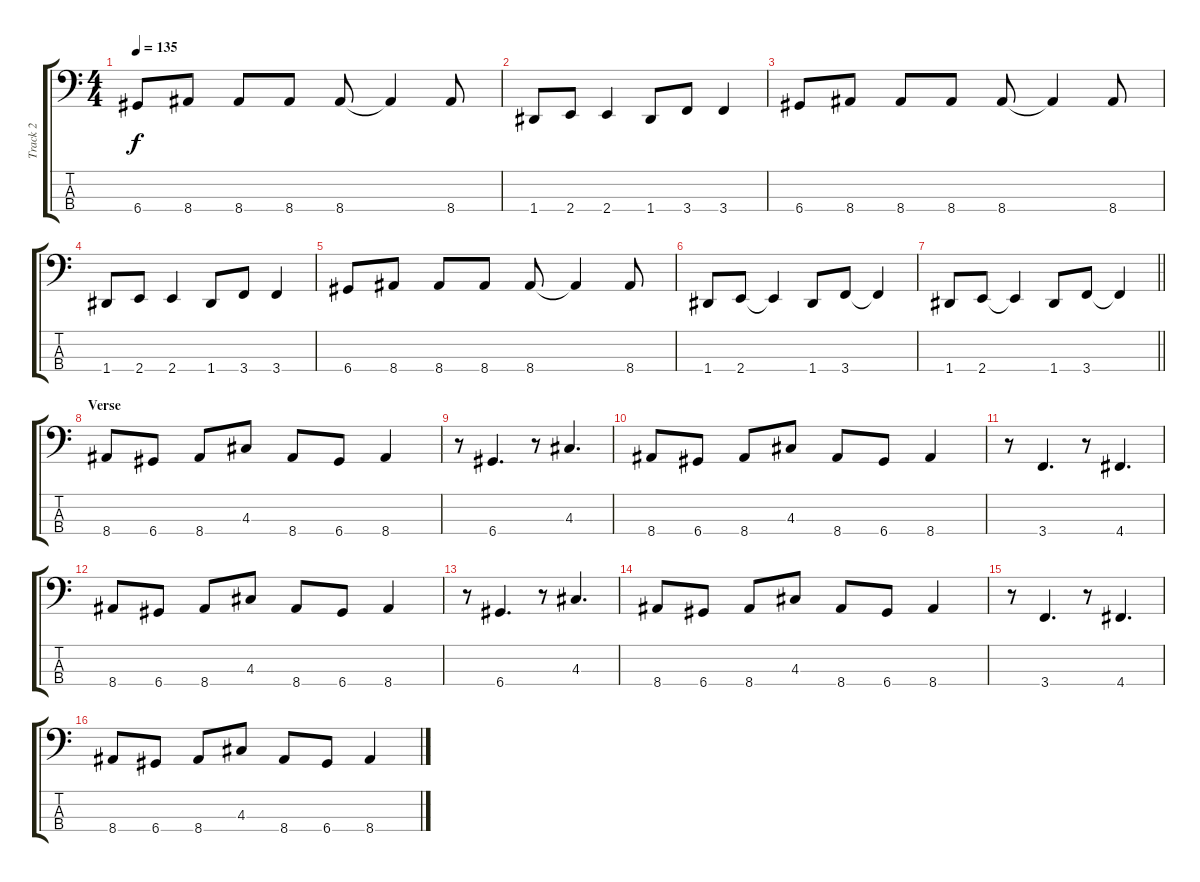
\track ("Track 2" "Track 2") {instrument electricbasspick}
\staff {score tabs}
\tuning (G2 D2 A1 D1) {hide}
\ts (4 4)
\tempo 135
\clef f4
\ks c
6.4.8{dy f} 8.4.8 8.4.8 8.4.8 8.4.8 8.4{t}.4 8.4.8 |
1.4.8 2.4.8 2.4.4 1.4.8 3.4.8 3.4.4 |
6.4.8 8.4.8 8.4.8 8.4.8 8.4.8 8.4{t}.4 8.4.8 |
1.4.8 2.4.8 2.4.4 1.4.8 3.4.8 3.4.4 |
6.4.8 8.4.8 8.4.8 8.4.8 8.4.8 8.4{t}.4 8.4.8 |
1.4.8 2.4.8 2.4{t}.4 1.4.8 3.4.8 3.4{t}.4 |
\barLineRight lightlight
1.4.8 2.4.8 2.4{t}.4 1.4.8 3.4.8 3.4{t}.4 |
\section ("" "Verse")
8.4.8 6.4.8 8.4.8 4.3.8 8.4.8 6.4.8 8.4.4 |
r.8 6.4.4{d} r.8 4.3.4{d} |
8.4.8 6.4.8 8.4.8 4.3.8 8.4.8 6.4.8 8.4.4 |
r.8 3.4.4{d} r.8 4.4.4{d} |
8.4.8 6.4.8 8.4.8 4.3.8 8.4.8 6.4.8 8.4.4 |
r.8 6.4.4{d} r.8 4.3.4{d} |
8.4.8 6.4.8 8.4.8 4.3.8 8.4.8 6.4.8 8.4.4 |
r.8 3.4.4{d} r.8 4.4.4{d} |
8.4.8 6.4.8 8.4.8 4.3.8 8.4.8 6.4.8 8.4.4
